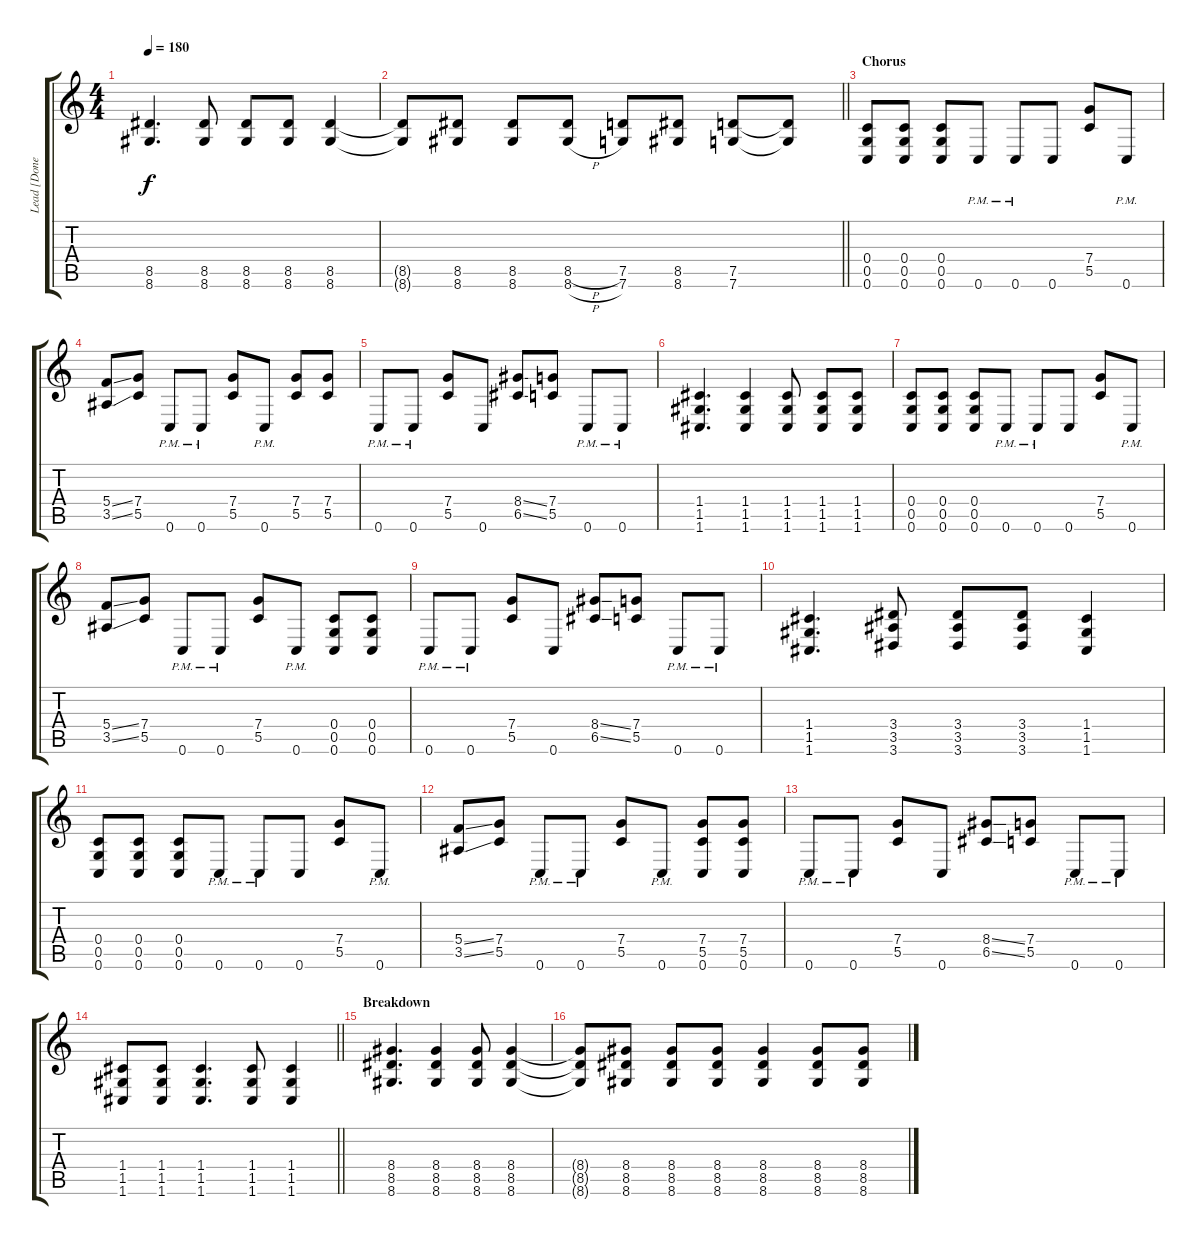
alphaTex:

\track ("Lead [Donegan]" "Lead [Done") {instrument distortionguitar}
\staff {score tabs}
\tuning (D4 A3 F3 C3 G2 C2) {hide}
\ts (4 4)
\tempo 180
\clef g2
\ks c
(8.5 8.6).4{d dy f} (8.5 8.6).8 (8.5 8.6).8 (8.5 8.6).8 (8.5 8.6).4 |
\barLineRight lightlight
(8.5{t} 8.6{t}).8 (8.5 8.6).8 (8.5 8.6).8 (8.5{h} 8.6{h}).8 (7.5 7.6).8 (8.5 8.6).8 (7.5 7.6).8 (7.5{t} 7.6{t}).8 |
\section ("" "Chorus")
(0.4 0.5 0.6).8 (0.4 0.5 0.6).8 (0.4 0.5 0.6).8 0.6{pm}.8 0.6{pm}.8 0.6.8 (7.4 5.5).8 0.6{pm}.8 |
(5.4{ss} 3.5{ss}).8 (7.4 5.5).8 0.6{pm}.8 0.6{pm}.8 (7.4 5.5).8 0.6{pm}.8 (7.4 5.5).8 (7.4 5.5).8 |
0.6{pm}.8 0.6{pm}.8 (7.4 5.5).8 0.6.8 (8.4{ss} 6.5{ss}).8 (7.4 5.5).8 0.6{pm}.8 0.6{pm}.8 |
(1.4 1.5 1.6).4{d} (1.4 1.5 1.6).4 (1.4 1.5 1.6).8 (1.4 1.5 1.6).8 (1.4 1.5 1.6).8 |
(0.4 0.5 0.6).8 (0.4 0.5 0.6).8 (0.4 0.5 0.6).8 0.6{pm}.8 0.6{pm}.8 0.6.8 (7.4 5.5).8 0.6{pm}.8 |
(5.4{ss} 3.5{ss}).8 (7.4 5.5).8 0.6{pm}.8 0.6{pm}.8 (7.4 5.5).8 0.6{pm}.8 (0.4 0.5 0.6).8 (0.4 0.5 0.6).8 |
0.6{pm}.8 0.6{pm}.8 (7.4 5.5).8 0.6.8 (8.4{ss} 6.5{ss}).8 (7.4 5.5).8 0.6{pm}.8 0.6{pm}.8 |
(1.4 1.5 1.6).4{d} (3.4 3.5 3.6).8 (3.4 3.5 3.6).8 (3.4 3.5 3.6).8 (1.4 1.5 1.6).4 |
(0.4 0.5 0.6).8 (0.4 0.5 0.6).8 (0.4 0.5 0.6).8 0.6{pm}.8 0.6{pm}.8 0.6.8 (7.4 5.5).8 0.6{pm}.8 |
(5.4{ss} 3.5{ss}).8 (7.4 5.5).8 0.6{pm}.8 0.6{pm}.8 (7.4 5.5).8 0.6{pm}.8 (7.4 5.5 0.6).8 (7.4 5.5 0.6).8 |
0.6{pm}.8 0.6{pm}.8 (7.4 5.5).8 0.6.8 (8.4{ss} 6.5{ss}).8 (7.4 5.5).8 0.6{pm}.8 0.6{pm}.8 |
\barLineRight lightlight
(1.4 1.5 1.6).8 (1.4 1.5 1.6).8 (1.4 1.5 1.6).4{d} (1.4 1.5 1.6).8 (1.4 1.5 1.6).4 |
\section ("" "Breakdown")
(8.4 8.5 8.6).4{d} (8.4 8.5 8.6).4 (8.4 8.5 8.6).8 (8.4 8.5 8.6).4 |
(8.4{t} 8.5{t} 8.6{t}).8 (8.4 8.5 8.6).8 (8.4 8.5 8.6).8 (8.4 8.5 8.6).8 (8.4 8.5 8.6).4 (8.4 8.5 8.6).8 (8.4 8.5 8.6).8
